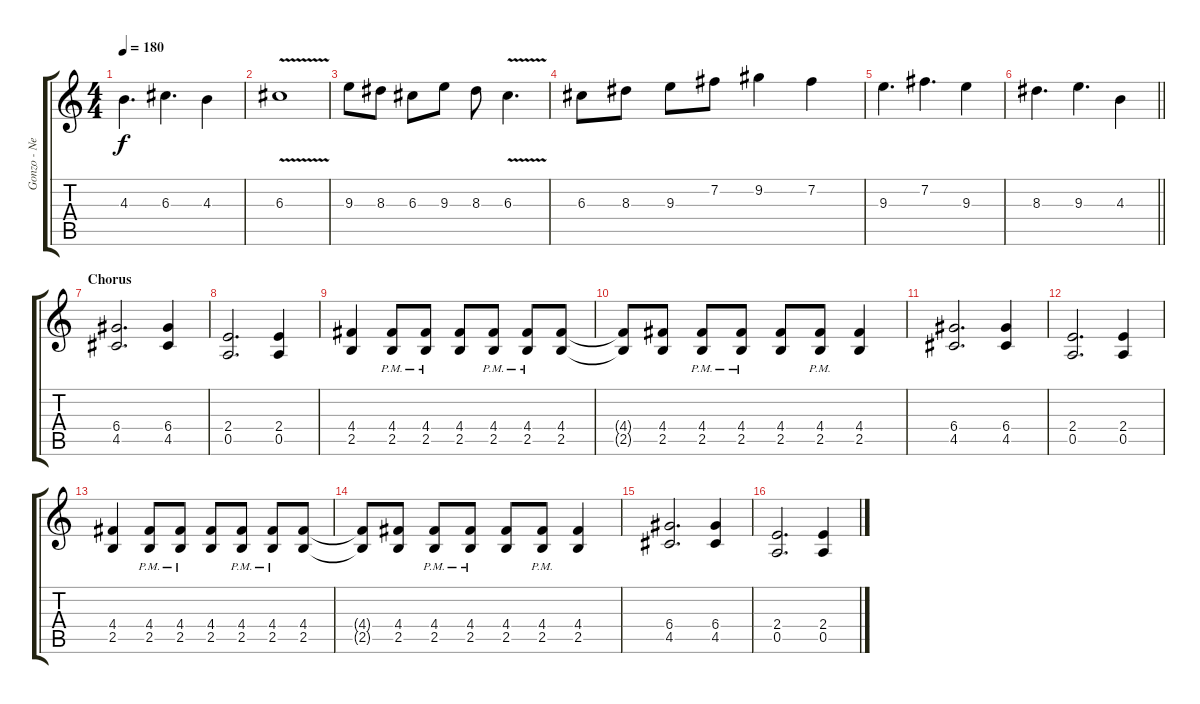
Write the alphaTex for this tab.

\track ("Gonzo - Neck 2" "Gonzo - Ne") {instrument distortionguitar}
\staff {score tabs}
\tuning (E4 B3 G3 D3 A2 E2) {hide}
\ts (4 4)
\tempo 180
\clef g2
\ks c
4.3.4{d dy f} 6.3.4{d} 4.3.4 |
6.3{v}.1 |
9.3.8 8.3.8 6.3.8 9.3.8 8.3.8 6.3{v}.4{d} |
6.3.8 8.3.8 9.3.8 7.2.8 9.2.4 7.2.4 |
9.3.4{d} 7.2.4{d} 9.3.4 |
\barLineRight lightlight
8.3.4{d} 9.3.4{d} 4.3.4 |
\section ("" "Chorus")
(6.4 4.5).2{d volume 13} (6.4 4.5).4 |
(2.4 0.5).2{d} (2.4 0.5).4 |
(4.4 2.5).4 (4.4{pm} 2.5{pm}).8 (4.4{pm} 2.5{pm}).8 (4.4 2.5).8 (4.4{pm} 2.5{pm}).8 (4.4{pm} 2.5{pm}).8 (4.4 2.5).8 |
(4.4{t} 2.5{t}).8 (4.4 2.5).8 (4.4{pm} 2.5{pm}).8 (4.4{pm} 2.5{pm}).8 (4.4 2.5).8 (4.4{pm} 2.5{pm}).8 (4.4 2.5).4 |
(6.4 4.5).2{d} (6.4 4.5).4 |
(2.4 0.5).2{d} (2.4 0.5).4 |
(4.4 2.5).4 (4.4{pm} 2.5{pm}).8 (4.4{pm} 2.5{pm}).8 (4.4 2.5).8 (4.4{pm} 2.5{pm}).8 (4.4{pm} 2.5{pm}).8 (4.4 2.5).8 |
(4.4{t} 2.5{t}).8 (4.4 2.5).8 (4.4{pm} 2.5{pm}).8 (4.4{pm} 2.5{pm}).8 (4.4 2.5).8 (4.4{pm} 2.5{pm}).8 (4.4 2.5).4 |
(6.4 4.5).2{d} (6.4 4.5).4 |
(2.4 0.5).2{d} (2.4 0.5).4
